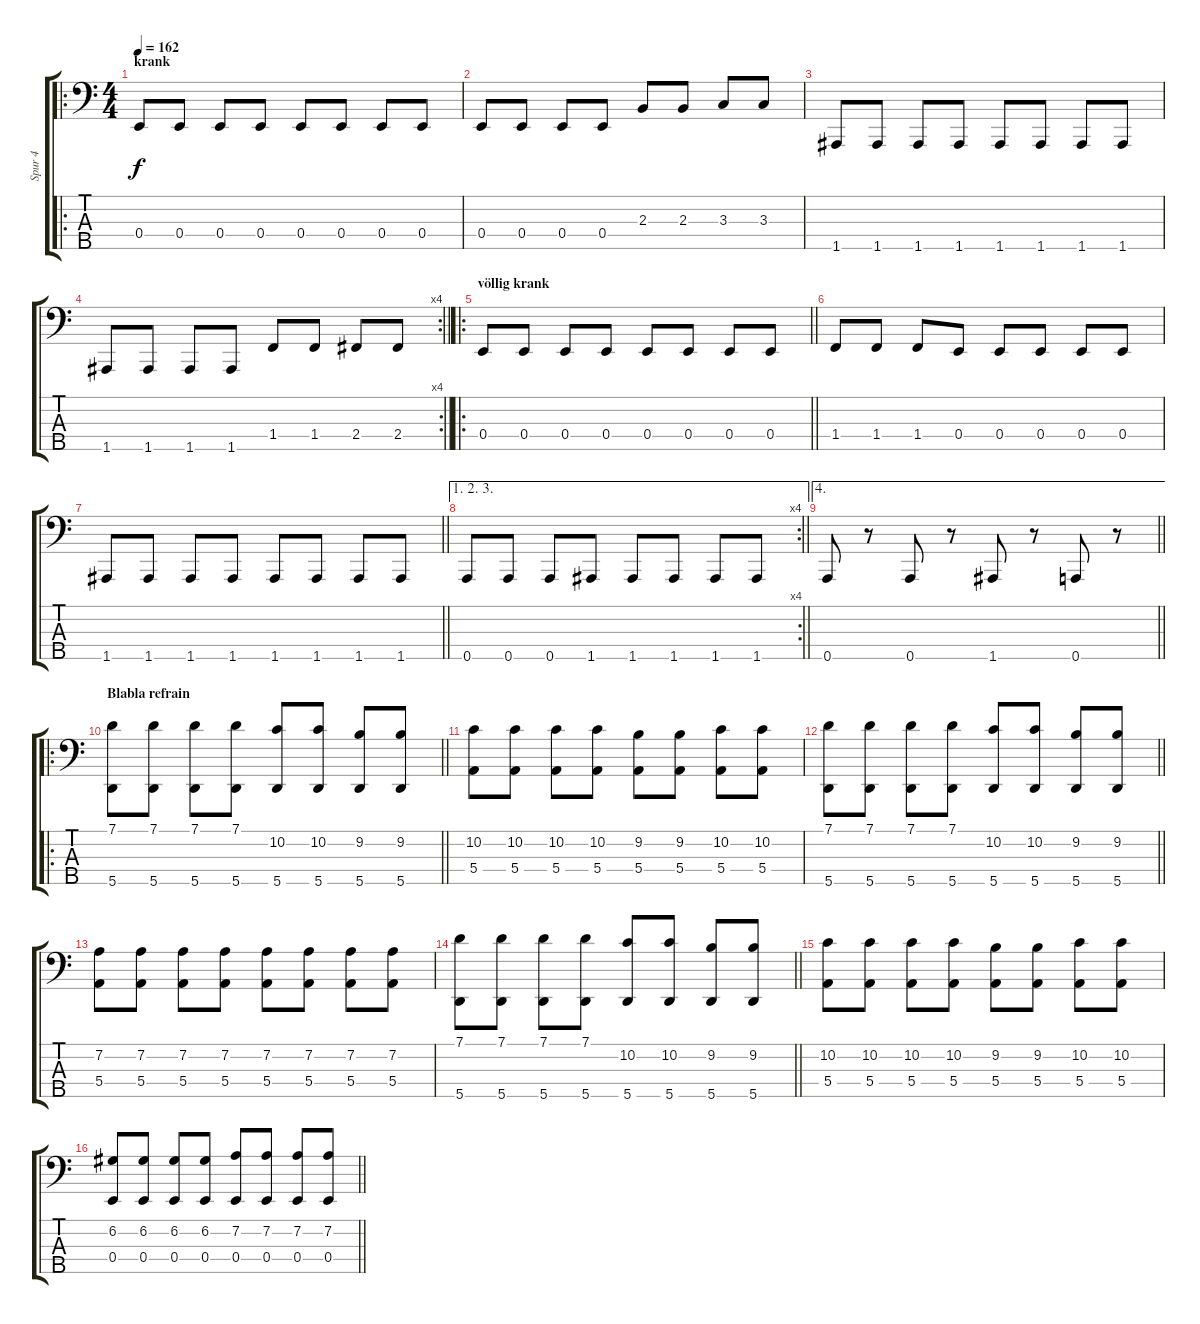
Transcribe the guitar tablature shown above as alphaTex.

\track ("Spur 4" "Spur 4") {instrument electricbassfinger}
\staff {score tabs}
\tuning (G2 D2 A1 E1 A0) {hide}
\ro
\ts (4 4)
\section ("" "krank")
\tempo 162
\clef f4
\ks c
0.4.8{dy f} 0.4.8 0.4.8 0.4.8 0.4.8 0.4.8 0.4.8 0.4.8 |
0.4.8 0.4.8 0.4.8 0.4.8 2.3.8 2.3.8 3.3.8 3.3.8 |
1.5.8 1.5.8 1.5.8 1.5.8 1.5.8 1.5.8 1.5.8 1.5.8 |
\rc 4
\barLineRight lightlight
1.5.8 1.5.8 1.5.8 1.5.8 1.4.8 1.4.8 2.4.8 2.4.8 |
\ro
\section ("" "völlig krank")
\barLineRight lightlight
0.4.8 0.4.8 0.4.8 0.4.8 0.4.8 0.4.8 0.4.8 0.4.8 |
1.4.8 1.4.8 1.4.8 0.4.8 0.4.8 0.4.8 0.4.8 0.4.8 |
\barLineRight lightlight
1.5.8 1.5.8 1.5.8 1.5.8 1.5.8 1.5.8 1.5.8 1.5.8 |
\ae (1 2 3)
\rc 4
\barLineRight lightlight
0.5.8 0.5.8 0.5.8 1.5.8 1.5.8 1.5.8 1.5.8 1.5.8 |
\ae 4
\barLineRight lightlight
0.5.8 r.8 0.5.8 r.8 1.5.8 r.8 0.5.8 r.8 |
\ro
\section ("" "Blabla refrain")
\barLineRight lightlight
(7.1 5.5).8 (7.1 5.5).8 (7.1 5.5).8 (7.1 5.5).8 (10.2 5.5).8 (10.2 5.5).8 (9.2 5.5).8 (9.2 5.5).8 |
(10.2 5.4).8 (10.2 5.4).8 (10.2 5.4).8 (10.2 5.4).8 (9.2 5.4).8 (9.2 5.4).8 (10.2 5.4).8 (10.2 5.4).8 |
\barLineRight lightlight
(7.1 5.5).8 (7.1 5.5).8 (7.1 5.5).8 (7.1 5.5).8 (10.2 5.5).8 (10.2 5.5).8 (9.2 5.5).8 (9.2 5.5).8 |
(7.2 5.4).8 (7.2 5.4).8 (7.2 5.4).8 (7.2 5.4).8 (7.2 5.4).8 (7.2 5.4).8 (7.2 5.4).8 (7.2 5.4).8 |
\barLineRight lightlight
(7.1 5.5).8 (7.1 5.5).8 (7.1 5.5).8 (7.1 5.5).8 (10.2 5.5).8 (10.2 5.5).8 (9.2 5.5).8 (9.2 5.5).8 |
(10.2 5.4).8 (10.2 5.4).8 (10.2 5.4).8 (10.2 5.4).8 (9.2 5.4).8 (9.2 5.4).8 (10.2 5.4).8 (10.2 5.4).8 |
\barLineRight lightlight
(6.2 0.4).8 (6.2 0.4).8 (6.2 0.4).8 (6.2 0.4).8 (7.2 0.4).8 (7.2 0.4).8 (7.2 0.4).8 (7.2 0.4).8
